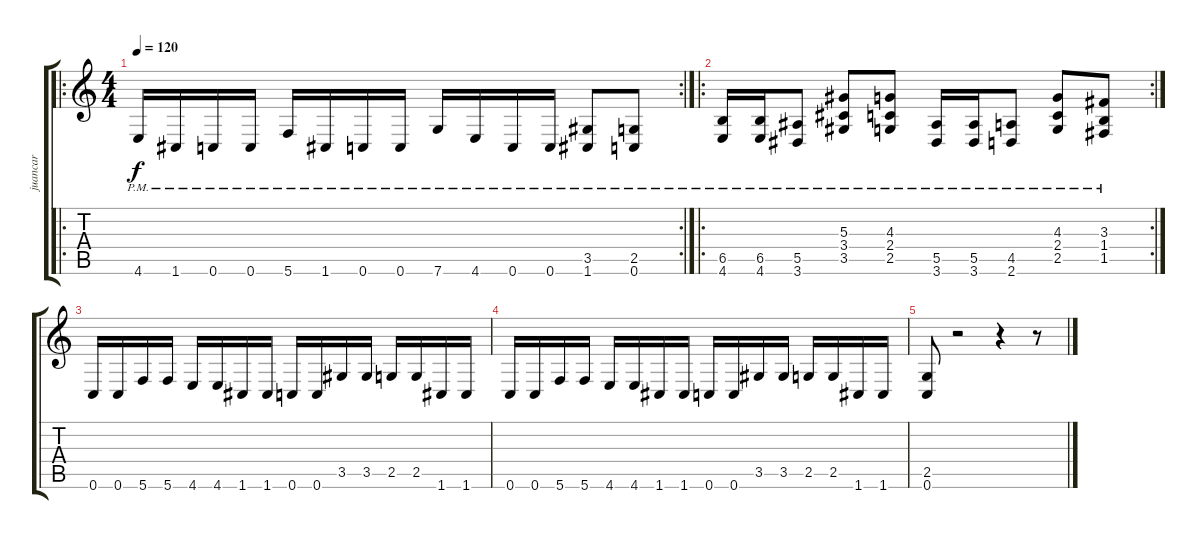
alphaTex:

\track ("juancar" "juancar") {instrument distortionguitar}
\staff {score tabs}
\tuning (C4 G3 Eb3 Bb2 F2 C2) {hide}
\ro
\rc 2
\ts (4 4)
\tempo 120
\tempo 135
\tempo 120
\clef g2
\ks c
4.6{pm}.16{dy f instrument distortionguitar} 1.6{pm}.16 0.6{pm}.16 0.6{pm}.16 5.6{pm}.16 1.6{pm}.16 0.6{pm}.16 0.6{pm}.16 7.6{pm}.16 4.6{pm}.16 0.6{pm}.16 0.6{pm}.16 (3.5{pm} 1.6{pm}).8 (2.5{pm} 0.6{pm}).8 |
\ro
\rc 2
(6.5{pm} 4.6{pm}).16 (6.5{pm} 4.6{pm}).16 (5.5{pm} 3.6{pm}).8 (5.3{pm} 3.4{pm} 3.5{pm}).8 (4.3{pm} 2.4{pm} 2.5{pm}).8 (5.5{pm} 3.6{pm}).16 (5.5{pm} 3.6{pm}).16 (4.5{pm} 2.6{pm}).8 (4.3{pm} 2.4{pm} 2.5{pm}).8 (3.3{pm} 1.4{pm} 1.5{pm}).8 |
0.6.16 0.6.16 5.6.16 5.6.16 4.6.16 4.6.16 1.6.16 1.6.16 0.6.16 0.6.16 3.5.16 3.5.16 2.5.16 2.5.16 1.6.16 1.6.16 |
0.6.16 0.6.16 5.6.16 5.6.16 4.6.16 4.6.16 1.6.16 1.6.16 0.6.16 0.6.16 3.5.16 3.5.16 2.5.16 2.5.16 1.6.16 1.6.16 |
(2.5 0.6).8 r.2 r.4 r.8
